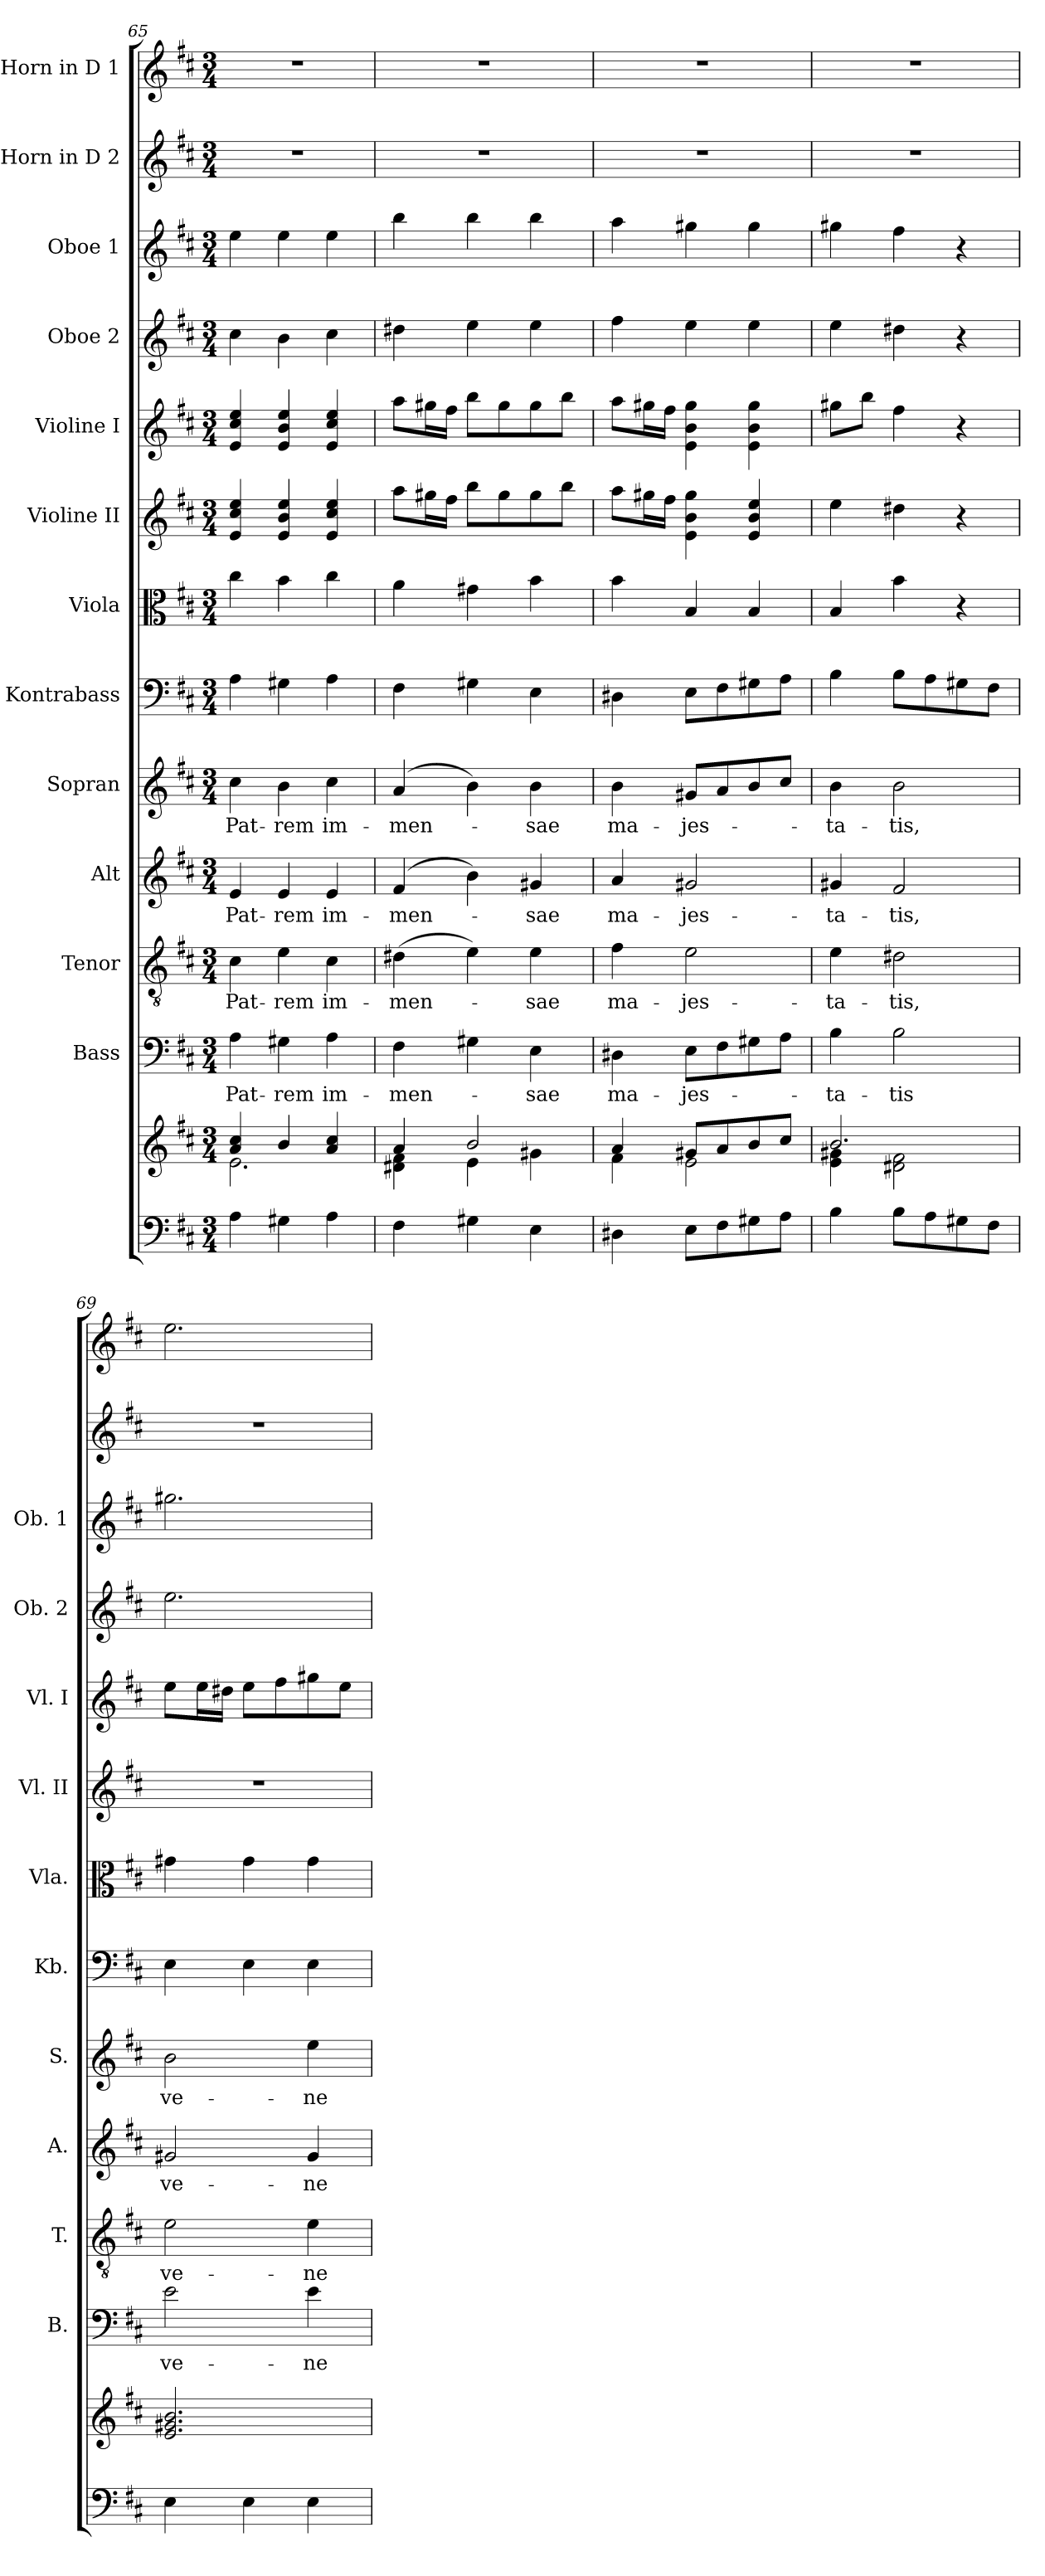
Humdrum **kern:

**kern	**kern	**kern	**text	**kern	**text	**kern	**text	**kern	**text	**kern	**kern	**kern	**kern	**kern	**kern	**kern	**kern
*part13	*part13	*part12	*part12	*part11	*part11	*part10	*part10	*part9	*part9	*part8	*part7	*part6	*part5	*part4	*part3	*part2	*part1
*staff14	*staff13	*staff12	*staff12	*staff11	*staff11	*staff10	*staff10	*staff9	*staff9	*staff8	*staff7	*staff6	*staff5	*staff4	*staff3	*staff2	*staff1
*	*	*I"Bass	*	*I"Tenor	*	*I"Alt	*	*I"Sopran	*	*I"Kontrabass	*I"Viola	*I"Violine II	*I"Violine I	*I"Oboe 2	*I"Oboe 1	*I"Horn in D 2	*I"Horn in D 1
*	*	*I'B.	*	*I'T.	*	*I'A.	*	*I'S.	*	*I'Kb.	*I'Vla.	*I'Vl. II	*I'Vl. I	*I'Ob. 2	*I'Ob. 1	*	*
*clefF4	*clefG2	*clefF4	*	*clefGv2	*	*clefG2	*	*clefG2	*	*clefF4	*clefC3	*clefG2	*clefG2	*clefG2	*clefG2	*clefG2	*clefG2
*	*	*	*	*	*	*	*	*	*	*ITrd7c12	*	*	*	*	*	*ITrd7c12	*ITrd7c12
*k[f#c#]	*k[f#c#]	*k[f#c#]	*	*k[f#c#]	*	*k[f#c#]	*	*k[f#c#]	*	*k[f#c#]	*k[f#c#]	*k[f#c#]	*k[f#c#]	*k[f#c#]	*k[f#c#]	*k[f#c#]	*k[f#c#]
*D:	*D:	*D:	*	*D:	*	*D:	*	*D:	*	*D:	*D:	*D:	*D:	*D:	*D:	*D:	*D:
*M3/4	*M3/4	*M3/4	*	*M3/4	*	*M3/4	*	*M3/4	*	*M3/4	*M3/4	*M3/4	*M3/4	*M3/4	*M3/4	*M3/4	*M3/4
=65	=65	=65	=65	=65	=65	=65	=65	=65	=65	=65	=65	=65	=65	=65	=65	=65	=65
*	*^	*	*	*	*	*	*	*	*	*	*	*	*	*	*	*	*
!	!	!	!	!LO:LY:b	!	!LO:LY:b	!	!LO:LY:b	!	!LO:LY:b	!	!	!	!	!	!	!	!
4A\	4a/ 4cc#/	2.e\	4A\	Pat-	4c#\	Pat-	4e/	Pat-	4cc#\	Pat-	4AA\	4cc#\	4e/ 4cc#/ 4ee/	4e/ 4cc#/ 4ee/	4cc#\	4ee\	2.r	2.r
!	!	!	!	!LO:LY:b	!	!LO:LY:b	!	!LO:LY:b	!	!LO:LY:b	!	!	!	!	!	!	!	!
4G#X\	4b/	.	4G#X\	-rem	4e\	-rem	4e/	-rem	4b\	-rem	4GG#X\	4b\	4e/ 4b/ 4ee/	4e/ 4b/ 4ee/	4b\	4ee\	.	.
!	!	!	!	!LO:LY:b	!	!LO:LY:b	!	!LO:LY:b	!	!LO:LY:b	!	!	!	!	!	!	!	!
4A\	4a/ 4cc#/	.	4A\	im-	4c#\	im-	4e/	im-	4cc#\	im-	4AA\	4cc#\	4e/ 4cc#/ 4ee/	4e/ 4cc#/ 4ee/	4cc#\	4ee\	.	.
=66	=66	=66	=66	=66	=66	=66	=66	=66	=66	=66	=66	=66	=66	=66	=66	=66	=66	=66
!	!	!	!	!LO:LY:b	!	!LO:LY:b	!	!LO:LY:b	!	!LO:LY:b	!	!	!	!	!	!	!	!
4F#\	4a/	4d#X\ 4f#\	4F#\	-men-	(>4d#X\	-men-	(4f#/	-men-	(4a/	-men-	4FF#\	4a\	8aa\L	8aa\L	4dd#X\	4bb\	2.r	2.r
.	.	.	.	.	.	.	.	.	.	.	.	.	16gg#X\L	16gg#X\L	.	.	.	.
.	.	.	.	.	.	.	.	.	.	.	.	.	16ff#\JJ	16ff#\JJ	.	.	.	.
4G#X\	2b/	4e\	4G#X\	.	4e\)	.	4b\)	.	4b\)	.	4GG#X\	4g#X\	8bb\L	8bb\L	4ee\	4bb\	.	.
.	.	.	.	.	.	.	.	.	.	.	.	.	8gg#\	8gg#\	.	.	.	.
!	!	!	!	!LO:LY:b	!	!LO:LY:b	!	!LO:LY:b	!	!LO:LY:b	!	!	!	!	!	!	!	!
4E\	.	4g#X\	4E\	-sae	4e\	-sae	4g#X/	-sae	4b\	-sae	4EE\	4b\	8gg#\	8gg#\	4ee\	4bb\	.	.
.	.	.	.	.	.	.	.	.	.	.	.	.	8bb\J	8bb\J	.	.	.	.
=67	=67	=67	=67	=67	=67	=67	=67	=67	=67	=67	=67	=67	=67	=67	=67	=67	=67	=67
!	!	!	!	!LO:LY:b	!	!LO:LY:b	!	!LO:LY:b	!	!LO:LY:b	!	!	!	!	!	!	!	!
4D#X\	4a/	4f#\	4D#X\	ma-	4f#\	ma-	4a/	ma-	4b\	ma-	4DD#X\	4b\	8aa\L	8aa\L	4ff#\	4aa\	2.r	2.r
.	.	.	.	.	.	.	.	.	.	.	.	.	16gg#X\L	16gg#X\L	.	.	.	.
.	.	.	.	.	.	.	.	.	.	.	.	.	16ff#\JJ	16ff#\JJ	.	.	.	.
!	!	!	!	!LO:LY:b	!	!LO:LY:b	!	!LO:LY:b	!	!LO:LY:b	!	!	!	!	!	!	!	!
8E\L	8g#X/L	2e\	8E\L	-jes-	2e\	-jes-	2g#X/	-jes-	8g#X/L	-jes-	8EE\L	4B/	4e\ 4b\ 4gg#\	4e\ 4b\ 4gg#\	4ee\	4gg#X\	.	.
8F#\	8a/	.	8F#\	.	.	.	.	.	8a/	.	8FF#\	.	.	.	.	.	.	.
8G#X\	8b/	.	8G#X\	.	.	.	.	.	8b/	.	8GG#X\	4B/	4e/ 4b/ 4ee/	4e\ 4b\ 4gg#\	4ee\	4gg#\	.	.
8A\J	8cc#/J	.	8A\J	.	.	.	.	.	8cc#/J	.	8AA\J	.	.	.	.	.	.	.
=68	=68	=68	=68	=68	=68	=68	=68	=68	=68	=68	=68	=68	=68	=68	=68	=68	=68	=68
!	!	!	!	!LO:LY:b	!	!LO:LY:b	!	!LO:LY:b	!	!LO:LY:b	!	!	!	!	!	!	!	!
4B\	2.b/	4e\ 4g#X\	4B\	-ta-	4e\	-ta-	4g#X/	-ta-	4b\	-ta-	4BB\	4B/	4ee\	8gg#X\L	4ee\	4gg#X\	2.r	2.r
.	.	.	.	.	.	.	.	.	.	.	.	.	.	8bb\J	.	.	.	.
!	!	!	!	!LO:LY:b	!	!LO:LY:b	!	!LO:LY:b	!	!LO:LY:b	!	!	!	!	!	!	!	!
8B\L	.	2d#X\ 2f#\	2B\	-tis	2d#X\	-tis,	2f#/	-tis,	2b\	-tis,	8BB\L	4b\	4dd#X\	4ff#\	4dd#X\	4ff#\	.	.
8A\	.	.	.	.	.	.	.	.	.	.	8AA\	.	.	.	.	.	.	.
8G#X\	.	.	.	.	.	.	.	.	.	.	8GG#X\	4r	4r	4r	4r	4r	.	.
8F#\J	.	.	.	.	.	.	.	.	.	.	8FF#\J	.	.	.	.	.	.	.
*	*v	*v	*	*	*	*	*	*	*	*	*	*	*	*	*	*	*	*
=69	=69	=69	=69	=69	=69	=69	=69	=69	=69	=69	=69	=69	=69	=69	=69	=69	=69
!	!	!	!LO:LY:b	!	!LO:LY:b	!	!LO:LY:b	!	!LO:LY:b	!	!	!	!	!	!	!	!
4E\	2.e/ 2.g#X/ 2.b/	2e\	ve-	2e\	ve-	2g#X/	ve-	2b\	ve-	4EE\	4g#X\	2.r	8ee\L	2.ee\	2.gg#X\	2.r	2.e\
.	.	.	.	.	.	.	.	.	.	.	.	.	16ee\L	.	.	.	.
.	.	.	.	.	.	.	.	.	.	.	.	.	16dd#X\JJ	.	.	.	.
4E\	.	.	.	.	.	.	.	.	.	4EE\	4g#\	.	8ee\L	.	.	.	.
.	.	.	.	.	.	.	.	.	.	.	.	.	8ff#\	.	.	.	.
!	!	!	!LO:LY:b	!	!LO:LY:b	!	!LO:LY:b	!	!LO:LY:b	!	!	!	!	!	!	!	!
4E\	.	4e\	-ne-	4e\	-ne-	4g#/	-ne-	4ee\	-ne-	4EE\	4g#\	.	8gg#X\	.	.	.	.
.	.	.	.	.	.	.	.	.	.	.	.	.	8ee\J	.	.	.	.
=	=	=	=	=	=	=	=	=	=	=	=	=	=	=	=	=	=
*-	*-	*-	*-	*-	*-	*-	*-	*-	*-	*-	*-	*-	*-	*-	*-	*-	*-
